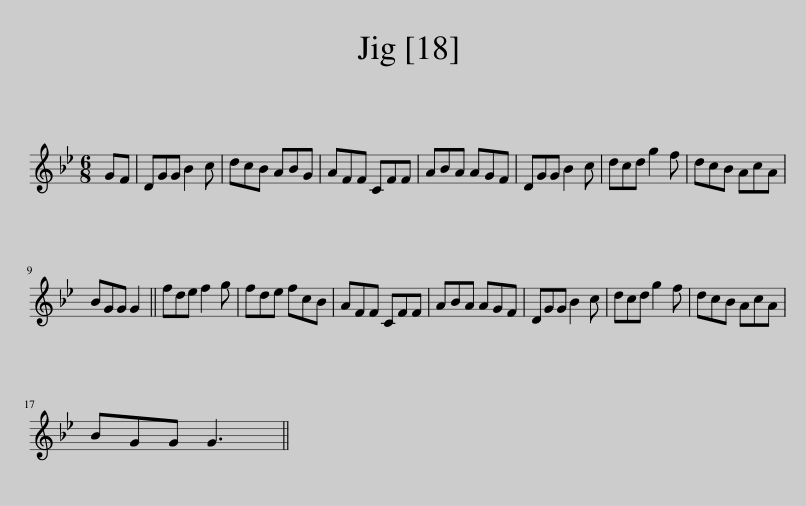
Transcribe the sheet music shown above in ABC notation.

X:1
L:1/8
M:6/8
I:linebreak $
K:Gmin
V:1 treble
V:1
 GF | DGG B2 c | dcB ABG | AFF CFF | ABA AGF | %5
 DGG B2 c | dcd g2 f | dcB AcA |$ BGG G2 || fde f2 g | %10
 fde fcB | AFF CFF | ABA AGF | DGG B2 c | dcd g2 f | %15
 dcB AcA |$ BGG G3 || %17
